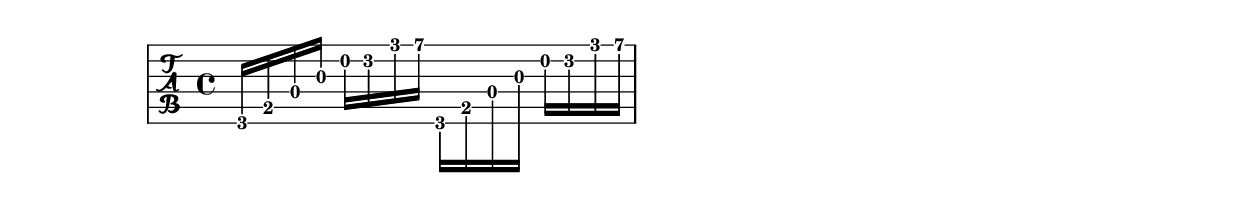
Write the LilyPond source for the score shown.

% DO NOT EDIT this file manually; it is automatically
% generated from Documentation/snippets/new
% Make any changes in Documentation/snippets/new/
% and then run scripts/auxiliar/makelsr.py
%
% This file is in the public domain.
%% Note: this file works from version 2.13.36
\version "2.13.36"

\header {
%% Translation of GIT committish: 91eeed36c877fe625d957437d22081721c8c6345
  texidoces = "
La dirección de las plicas se contola de la misma forma en la
tablatura que en la notación tradicional. Las barras se pueden
poner horizontales, como se muestra en este ejemplo.

"
  doctitlees = "Comportamiento de las plicas y las barras de corchea en tablaturas"


%% Translation of GIT committish: 0a868be38a775ecb1ef935b079000cebbc64de40
  texidocde = "
Die Richtung von Hälsen wird in Tabulaturen genauso wie in normaler Notation
eingestellt.  Balken können horizontal eingestellt werden, wie das Beispiel
zeigt.

"
  doctitlede = "Hals- und Balkenverhalten in einer Tabulatur"

%% Translation of GIT committish: 718fa63a806b2ae307f320e250bc83236e9cd136

  texidocfr = "
La direction des hampes se gère dans les tablatures tout comme en
notation traditionnelle.  Les ligatures peuvent être mises à l'horizontale
comme le montre cet exemple.

"
  doctitlefr = "Hampes et ligatures en mode tablature"


  lsrtags = "fretted-strings"
  texidoc = "
The direction of stems is controlled the same way in tablature as in
traditional notation.  Beams can be made horizontal, as shown in this
example.
"
  doctitle = "Stem and beam behavior in tablature"
} % begin verbatim


\new TabStaff {
  \relative c {
    \tabFullNotation
    g16 b d g b d g b
    \stemDown
    \override Beam #'damping = #+inf.0
    g,,16 b d g b d g b
  }
}
